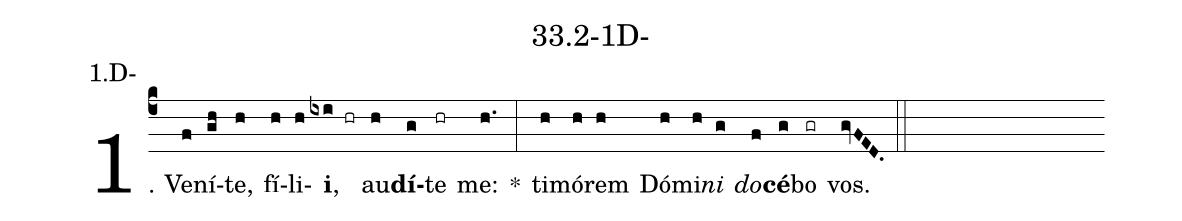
name: 33.2-1D-;
annotation: 1.D-;
%%
(c4)1. Ve(f)ní(gh)te,(h) fí(h)li(h)<b>i</b>,(ixi hr) au(h)<b>dí</b>(g)te(hr) me:(h.) *(:) ti(h)mó(h)rem(h) Dó(h)mi(h)<i>ni</i>(g) <i>do</i>(f)<b>cé</b>(g)bo(gr) vos.(gvFED.) (::)
